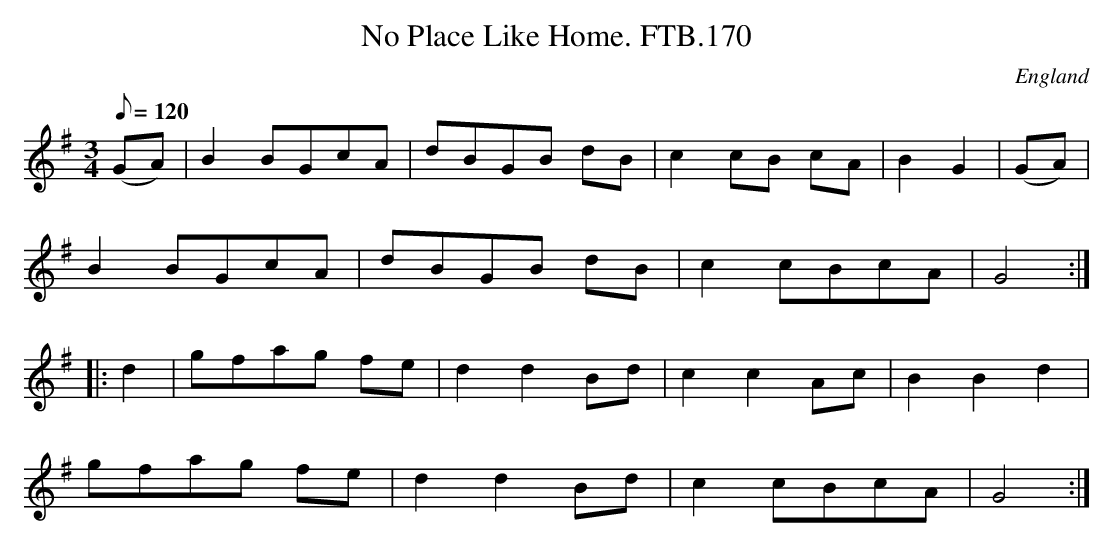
X:1
T:No Place Like Home. FTB.170
M:3/4
L:1/8
Q:120
O:England
K:G major
(GA)|B2BGcA|dBGB dB|c2cB cA|B2G2|(GA)|
B2BGcA|dBGB dB|c2cBcA|G4:|
|:d2|gfag fe|d2d2Bd|c2c2Ac|B2B2d2|
gfag fe|d2d2Bd|c2cBcA|G4:|
